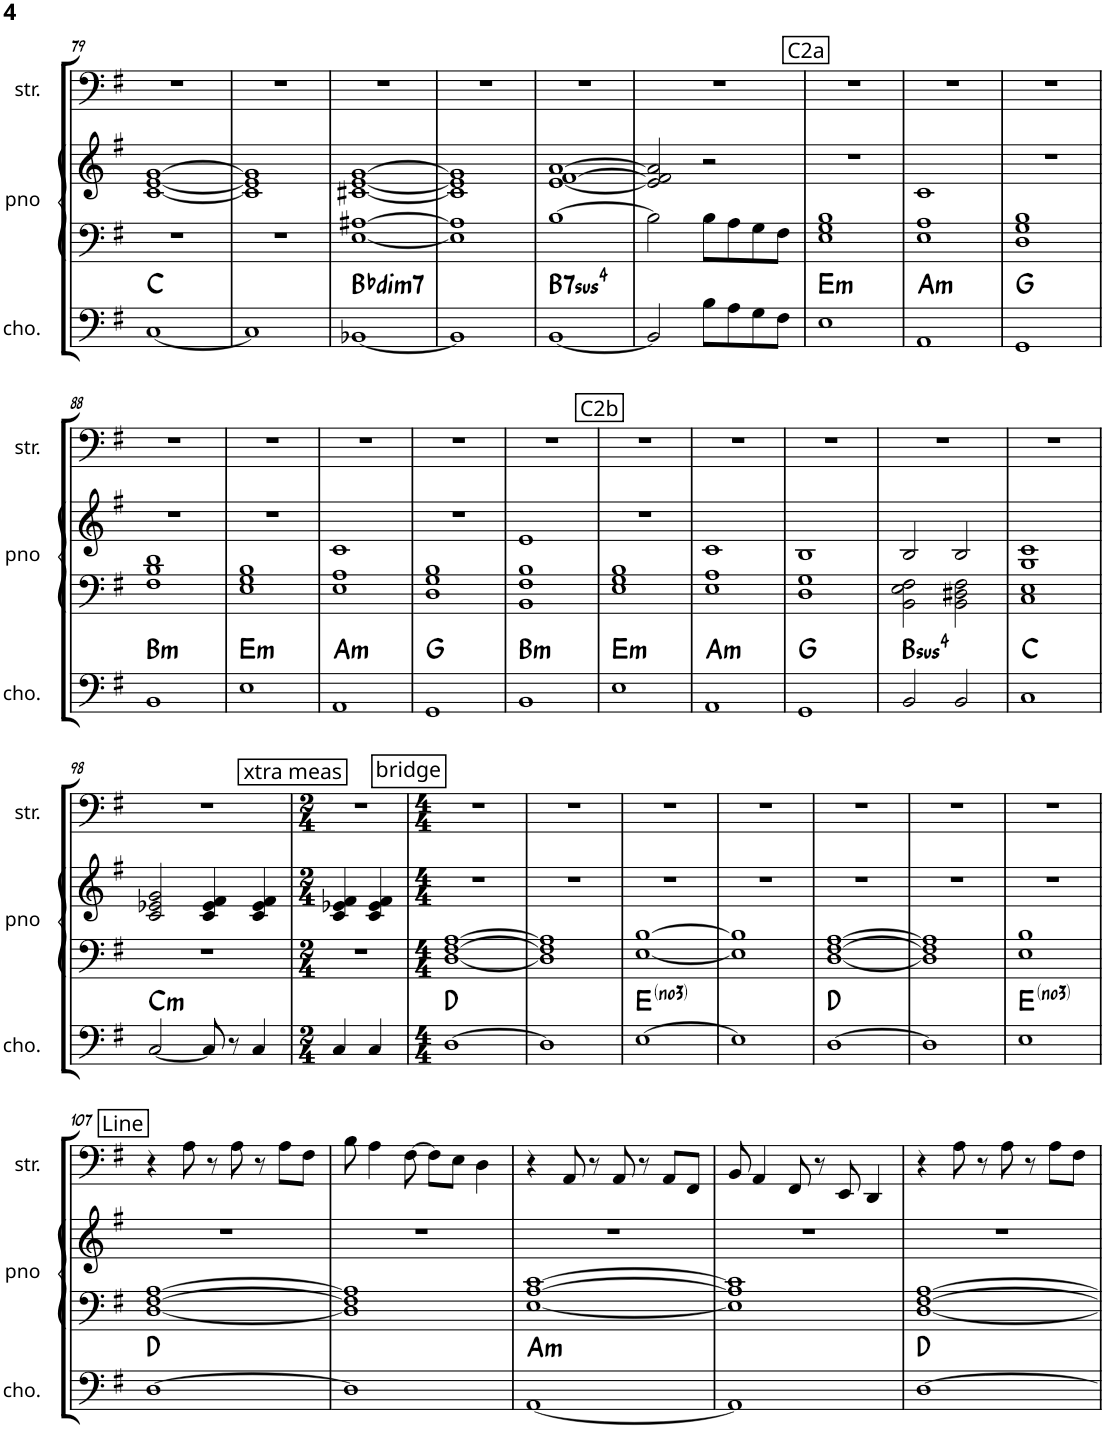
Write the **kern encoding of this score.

**kern	**harte	**kern	**kern	**kern
*part3	*part3	*part2	*part2	*part1
*staff4	*	*staff3	*staff2	*staff1
*I"chords	*	*I"pno	*	*I"strings
*I'cho.	*	*I'pno	*	*I'str.
!!LO:PB:g=z
*clefF4	*	*clefF4	*clefG2	*clefF4
*k[f#]	*	*k[f#]	*k[f#]	*k[f#]
*G:	*	*G:	*G:	*G:
*M4/4	*	*M4/4	*M4/4	*M4/4
=79	=79	=79	=79	=79
[1C	C:maj	1r	[1c [1e [1g	1r
=80	=80	=80	=80	=80
1C]	.	1r	1c] 1e] 1g]	1r
=81	=81	=81	=81	=81
!	!LO:H:kt=dim7	!	!	!
[1BB-X	Bb:dim7	[1E [1A#X	[1c#X [1e [1g	1r
=82	=82	=82	=82	=82
1BB-]	.	1E] 1A#]	1c#] 1e] 1g]	1r
=83	=83	=83	=83	=83
!	!LO:H:kt=74	!	!	!
[1BB	B:sus4(7)	[1B	[1e [1f# [1a	1r
=84	=84	=84	=84	=84
2BB/]	.	2B\]	2e/] 2f#/] 2a/]	1r
8B\L	.	8B\L	2r	.
8A\	.	8A\	.	.
8G\	.	8G\	.	.
8F#\J	.	8F#\J	.	.
!!LO:REH:place=s1:a:cj:fs=11:t=C2a
=85	=85	=85	=85	=85
!	!LO:H:kt=m	!	!	!
1E	E:min	1E 1G 1B	1r	1r
=86	=86	=86	=86	=86
!	!LO:H:kt=m	!	!	!
1AA	A:min	1E 1A	1c	1r
=87	=87	=87	=87	=87
1GG	G:maj	1D 1G 1B	1r	1r
!!LO:LB:g=z
=88	=88	=88	=88	=88
!	!LO:H:kt=m	!	!	!
1BB	B:min	1F# 1B 1d	1r	1r
=89	=89	=89	=89	=89
!	!LO:H:kt=m	!	!	!
1E	E:min	1E 1G 1B	1r	1r
=90	=90	=90	=90	=90
!	!LO:H:kt=m	!	!	!
1AA	A:min	1E 1A	1c	1r
=91	=91	=91	=91	=91
1GG	G:maj	1D 1G 1B	1r	1r
=92	=92	=92	=92	=92
!	!LO:H:kt=m	!	!	!
1BB	B:min	1BB 1F# 1B	1e	1r
!!LO:REH:place=s1:a:cj:fs=11:t=C2b
=93	=93	=93	=93	=93
!	!LO:H:kt=m	!	!	!
1E	E:min	1E 1G 1B	1r	1r
=94	=94	=94	=94	=94
!	!LO:H:kt=m	!	!	!
1AA	A:min	1E 1A	1c	1r
=95	=95	=95	=95	=95
1GG	G:maj	1D 1G	1B	1r
=96	=96	=96	=96	=96
!	!LO:H:kt=4	!	!	!
2BB/	B:sus4	2BB\ 2E\ 2F#\	2B/	1r
2BB/	.	2BB\ 2D#X\ 2F#\	2B/	.
=97	=97	=97	=97	=97
1C	C:maj	1C 1E	1G 1c	1r
!!LO:LB:g=z
=98	=98	=98	=98	=98
!	!LO:H:kt=m	!	!	!
[2C/	C:min	1r	2c/ 2e-X/ 2g/	1r
8C/]	.	.	4c/ 4e-/ 4f#/	.
8r	.	.	.	.
4C/	.	.	4c/ 4e-/ 4f#/	.
!!LO:REH:place=s1:a:cj:fs=11:t=xtra meas
=99	=99	=99	=99	=99
*M2/4	*	*M2/4	*M2/4	*M2/4
4C/	.	2r	4c/ 4e-X/ 4f#/	2r
4C/	.	.	4c/ 4e-/ 4f#/	.
!!LO:REH:place=s1:a:cj:fs=11:t=bridge
=100	=100	=100	=100	=100
*M4/4	*	*M4/4	*M4/4	*M4/4
[1D	D:maj	[1D [1F# [1A	1r	1r
=101	=101	=101	=101	=101
1D]	.	1D] 1F#] 1A]	1r	1r
=102	=102	=102	=102	=102
[1E	E:maj(*3)	[1E [1B	1r	1r
=103	=103	=103	=103	=103
1E]	.	1E] 1B]	1r	1r
=104	=104	=104	=104	=104
[1D	D:maj	[1D [1F# [1A	1r	1r
=105	=105	=105	=105	=105
1D]	.	1D] 1F#] 1A]	1r	1r
=106	=106	=106	=106	=106
1E	E:maj(*3)	1E 1B	1r	1r
!!LO:LB:g=z
!!LO:REH:place=s1:a:cj:fs=11:t=Line
=107	=107	=107	=107	=107
[1D	D:maj	[1D [1F# [1A	1r	4r
.	.	.	.	8A\
.	.	.	.	8r
.	.	.	.	8A\
.	.	.	.	8r
.	.	.	.	8A\L
.	.	.	.	8F#\J
=108	=108	=108	=108	=108
1D]	.	1D] 1F#] 1A]	1r	8B\
.	.	.	.	4A\
.	.	.	.	[8F#\
.	.	.	.	8F#\L]
.	.	.	.	8E\J
.	.	.	.	4D\
=109	=109	=109	=109	=109
!	!LO:H:kt=m	!	!	!
[1AA	A:min	[1E [1A [1c	1r	4r
.	.	.	.	8AA/
.	.	.	.	8r
.	.	.	.	8AA/
.	.	.	.	8r
.	.	.	.	8AA/L
.	.	.	.	8FF#/J
=110	=110	=110	=110	=110
1AA]	.	1E] 1A] 1c]	1r	8BB/
.	.	.	.	4AA/
.	.	.	.	8FF#/
.	.	.	.	8r
.	.	.	.	8EE/
.	.	.	.	4DD/
=111	=111	=111	=111	=111
[1D	D:maj	[1D [1F# [1A	1r	4r
.	.	.	.	8A\
.	.	.	.	8r
.	.	.	.	8A\
.	.	.	.	8r
.	.	.	.	8A\L
.	.	.	.	8F#\J
=	=	=	=	=
*-	*-	*-	*-	*-
